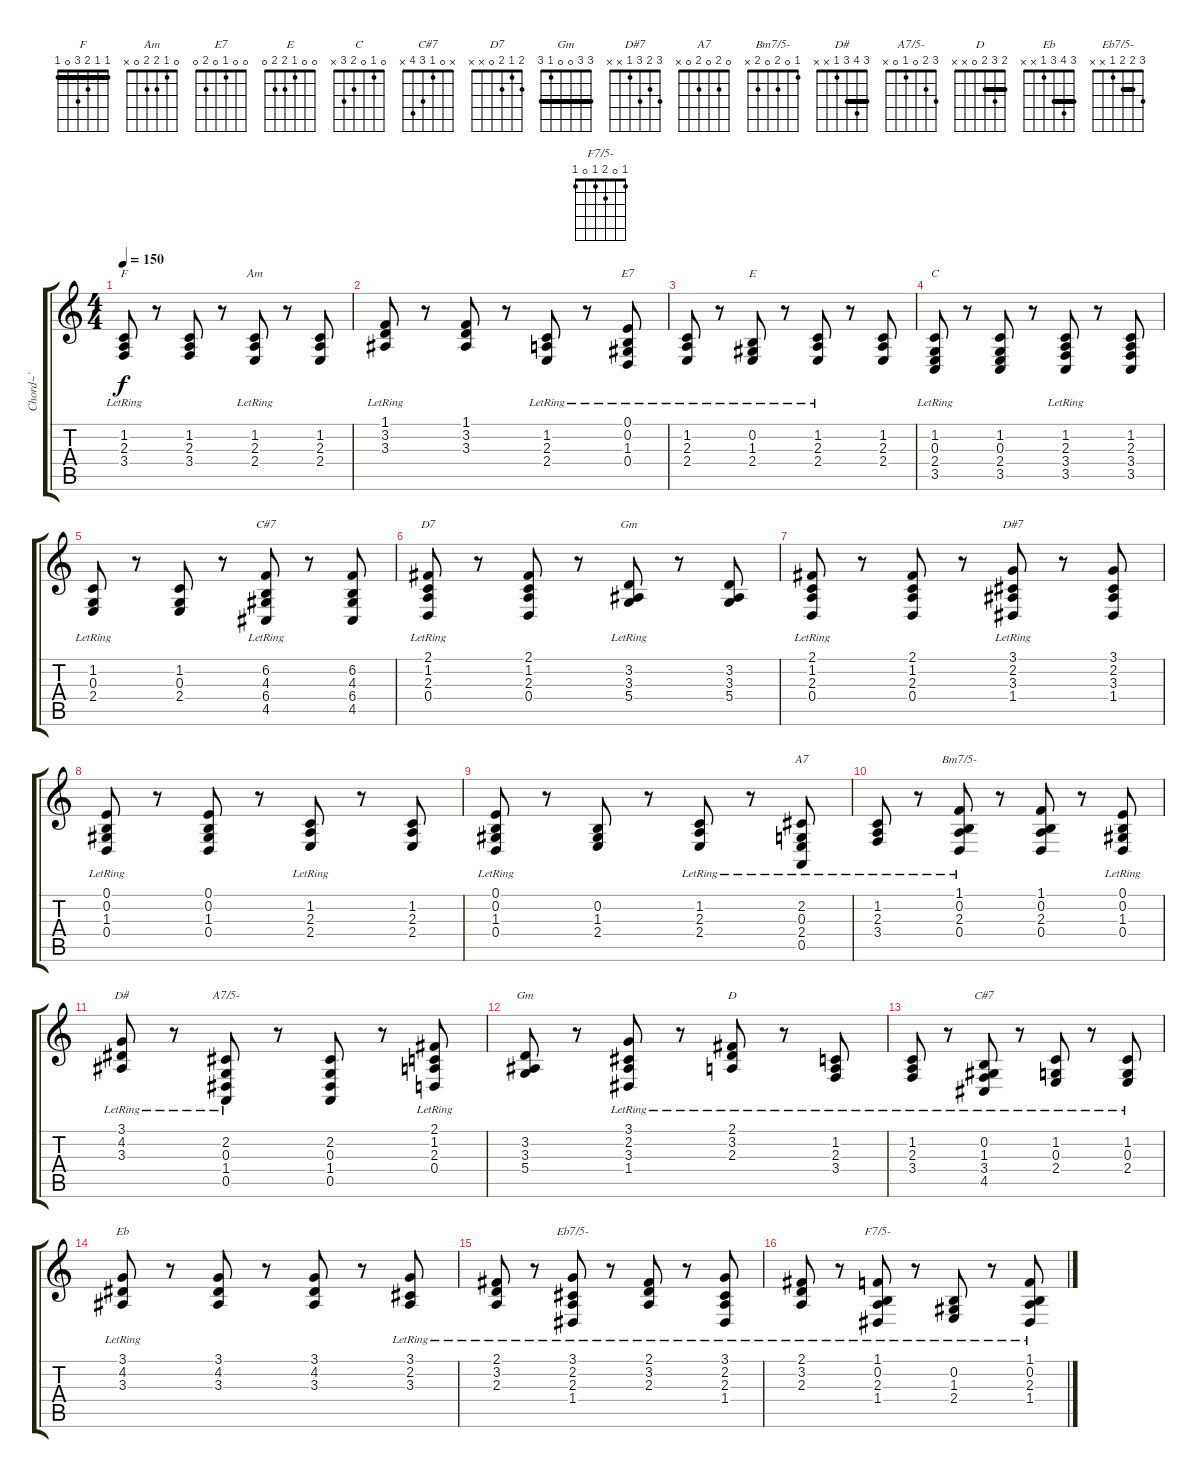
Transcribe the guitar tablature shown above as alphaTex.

\track ("Chord~`" "Chord~`") {instrument electricgrandpiano}
\staff {score tabs}
\tuning (E4 B3 G3 D3 A2 E2) {hide}
\chord ("F" 1 1 2 3 0 1) {barre 1}
\chord ("Am" 0 1 2 2 0 x)
\chord ("E7" 0 0 1 0 2 0)
\chord ("E" 0 0 1 2 2 0)
\chord ("C" 0 1 0 2 3 x)
\chord ("C#7" 4 6 4 6 4 x) {firstfret 4 barre 4}
\chord ("D7" 2 1 2 0 x x)
\chord ("Gm" 3 3 3 5 5 3) {barre 3}
\chord ("D#7" 3 2 3 1 x x)
\chord ("A7" 0 2 0 2 0 x)
\chord ("Bm7/5-" 1 0 2 0 2 x)
\chord ("D#" 3 4 3 1 x x) {barre 3}
\chord ("A7/5-" 3 2 0 1 0 x)
\chord ("Gm" 3 3 0 0 1 3) {barre 3}
\chord ("D" 2 3 2 0 x x) {barre 2}
\chord ("C#7" x 0 1 3 4 x)
\chord ("Eb" 3 4 3 1 x x) {barre 3}
\chord ("Eb7/5-" 3 2 2 1 x x) {barre 2}
\chord ("F7/5-" 1 0 2 1 0 1)
\ts (4 4)
\tempo 150
\clef g2
\ks c
(1.2{lr} 2.3{lr} 3.4{lr}).8{ch "F" dy f} r.8 (1.2 2.3 3.4).8 r.8 (1.2{lr} 2.3{lr} 2.4{lr}).8{ch "Am"} r.8 (1.2 2.3 2.4).8 |
(1.1 3.2{lr} 3.3{lr}).8 r.8 (1.1 3.2 3.3).8 r.8 (1.2{lr} 2.3{lr} 2.4{lr}).8 r.8 (0.1 0.2{lr} 1.3{lr} 0.4{lr}).8{ch "E7"} |
(1.2{lr} 2.3{lr} 2.4{lr}).8 r.8 (0.2{lr} 1.3{lr} 2.4{lr}).8{ch "E"} r.8 (1.2{lr} 2.3{lr} 2.4{lr}).8 r.8 (1.2 2.3 2.4).8 |
(1.2{lr} 0.3{lr} 2.4{lr} 3.5).8{ch "C"} r.8 (1.2 0.3 2.4 3.5).8 r.8 (1.2{lr} 2.3{lr} 3.4{lr} 3.5).8 r.8 (1.2 2.3 3.4 3.5).8 |
(1.2{lr} 0.3{lr} 2.4{lr}).8 r.8 (1.2 0.3 2.4).8 r.8 (6.2{lr} 4.3{lr} 6.4{lr} 4.5{lr}).8{ch "C#7"} r.8 (6.2 4.3 6.4 4.5).8 |
(2.1 1.2{lr} 2.3{lr} 0.4{lr}).8{ch "D7"} r.8 (2.1 1.2 2.3 0.4).8 r.8 (3.2{lr} 3.3{lr} 5.4{lr}).8{ch "Gm"} r.8 (3.2 3.3 5.4).8 |
(2.1 1.2{lr} 2.3{lr} 0.4{lr}).8 r.8 (2.1 1.2 2.3 0.4).8 r.8 (3.1 2.2 3.3{lr} 1.4{lr}).8{ch "D#7"} r.8 (3.1 2.2 3.3 1.4).8 |
(0.1 0.2 1.3{lr} 0.4{lr}).8 r.8 (0.1 0.2 1.3 0.4).8 r.8 (1.2 2.3{lr} 2.4{lr}).8 r.8 (1.2 2.3 2.4).8 |
(0.1 0.2 1.3{lr} 0.4{lr}).8 r.8 (0.2 1.3 2.4).8 r.8 (1.2 2.3{lr} 2.4{lr}).8 r.8 (2.2 0.3{lr} 2.4{lr} 0.5{lr}).8{ch "A7"} |
(1.2 2.3{lr} 3.4{lr}).8 r.8 (1.1 0.2 2.3 0.4{lr}).8{ch "Bm7/5-"} r.8 (1.1 0.2 2.3 0.4).8 r.8 (0.1 0.2 1.3{lr} 0.4{lr}).8 |
(3.1 4.2 3.3{lr}).8{ch "D#"} r.8 (2.2 0.3{lr} 1.4{lr} 0.5{lr}).8{ch "A7/5-"} r.8 (2.2 0.3 1.4 0.5).8 r.8 (2.1 1.2 2.3 0.4{lr}).8 |
(3.2 3.3 5.4).8{ch "Gm"} r.8 (3.1 2.2 3.3{lr} 1.4{lr}).8 r.8 (2.1 3.2 2.3{lr}).8{ch "D"} r.8 (1.2 2.3 3.4{lr}).8 |
(1.2 2.3{lr} 3.4{lr}).8 r.8 (0.2 1.3 3.4{lr} 4.5).8{ch "C#7"} r.8 (1.2 0.3{lr} 2.4{lr}).8 r.8 (1.2 0.3{lr} 2.4{lr}).8 |
(3.1 4.2 3.3{lr}).8{ch "Eb"} r.8 (3.1 4.2 3.3).8 r.8 (3.1 4.2 3.3).8 r.8 (3.1{lr} 2.2 3.3{lr}).8 |
(2.1 3.2 2.3{lr}).8 r.8 (3.1{lr} 2.2 2.3{lr} 1.4).8{ch "Eb7/5-"} r.8 (2.1 3.2 2.3{lr}).8 r.8 (3.1{lr} 2.2 2.3{lr} 1.4{lr}).8 |
(2.1 3.2 2.3{lr}).8 r.8 (1.1{lr} 0.2 2.3 1.4).8{ch "F7/5-"} r.8 (0.2 1.3{lr} 2.4{lr}).8 r.8 (1.1{lr} 0.2 2.3{lr} 1.4).8
